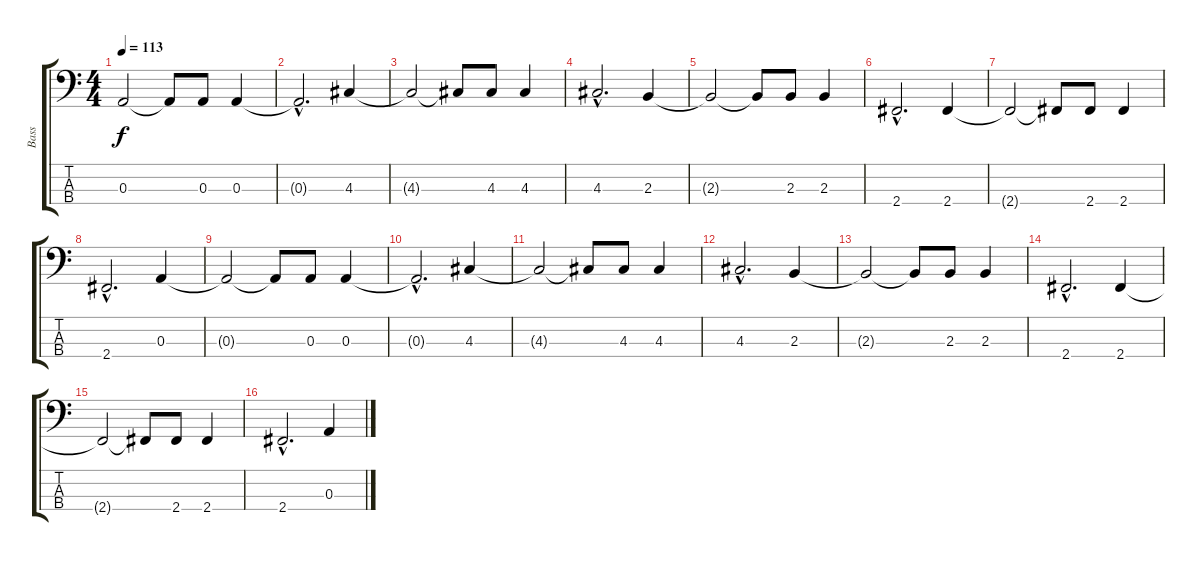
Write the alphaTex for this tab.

\track ("Bass" "Bass") {instrument electricguitarjazz}
\staff {score tabs}
\tuning (G2 D2 A1 E1) {hide}
\ts (4 4)
\tempo 113
\clef f4
\ks c
0.3{t}.2{dy f} 0.3{t}.8 0.3.8 0.3.4 |
0.3{hac t}.2{d} 4.3.4 |
4.3{t}.2 4.3{t}.8 4.3.8 4.3.4 |
4.3{hac}.2{d} 2.3.4 |
2.3{t}.2 2.3{t}.8 2.3.8 2.3.4 |
2.4{hac}.2{d} 2.4.4 |
2.4{t}.2 2.4{t}.8 2.4.8 2.4.4 |
2.4{hac}.2{d} 0.3.4 |
0.3{t}.2 0.3{t}.8 0.3.8 0.3.4 |
0.3{hac t}.2{d} 4.3.4 |
4.3{t}.2 4.3{t}.8 4.3.8 4.3.4 |
4.3{hac}.2{d} 2.3.4 |
2.3{t}.2 2.3{t}.8 2.3.8 2.3.4 |
2.4{hac}.2{d} 2.4.4 |
2.4{t}.2 2.4{t}.8 2.4.8 2.4.4 |
2.4{hac}.2{d} 0.3.4
